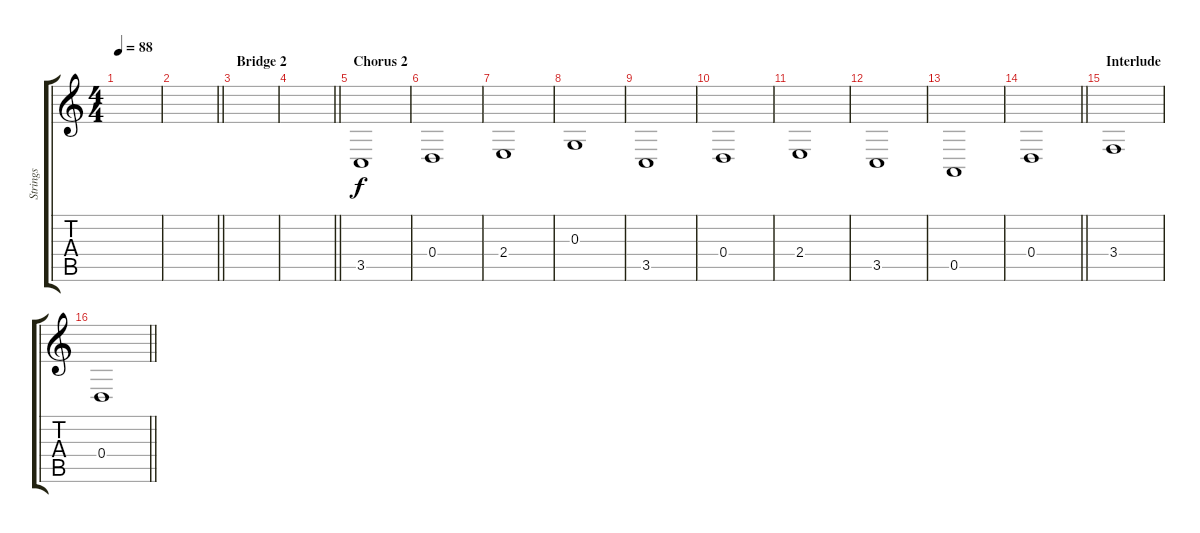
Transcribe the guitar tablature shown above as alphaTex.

\track ("Strings" "Strings") {instrument stringensemble1}
\staff {score tabs}
\tuning (E4 B3 G3 D3 A2 E2) {hide}
\ts (4 4)
\tempo 88
\clef g2
\ks c
|
\barLineRight lightlight
|
\section ("" "Bridge 2")
|
\barLineRight lightlight
|
\section ("" "Chorus 2")
3.5.1 |
0.4.1 |
2.4.1 |
0.3.1 |
3.5.1 |
0.4.1 |
2.4.1 |
3.5.1 |
0.5.1 |
\barLineRight lightlight
0.4.1 |
\section ("" "Interlude")
3.4.1 |
\barLineRight lightlight
0.4.1
